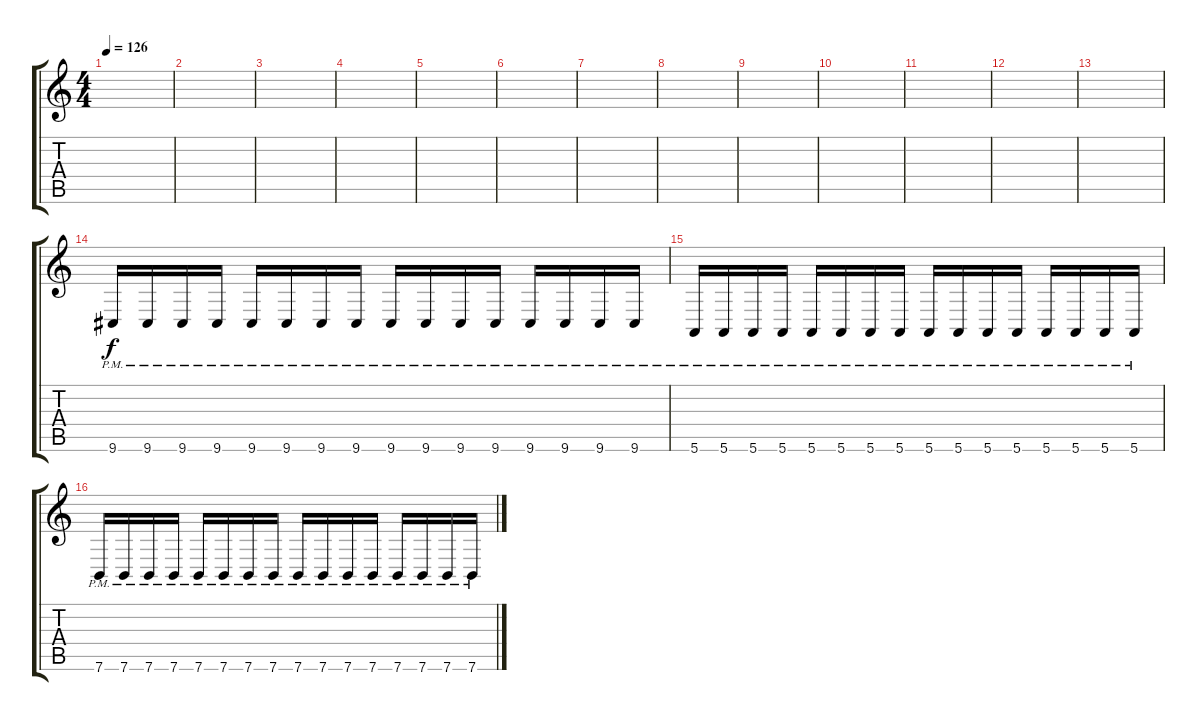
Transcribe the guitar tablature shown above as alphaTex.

\track "" {instrument fx7echoes}
\staff {score tabs}
\tuning (E4 B3 G3 D3 A2 E2) {hide}
\ts (4 4)
\tempo 126
\clef g2
\ks c
|
|
|
|
|
|
|
|
|
|
|
|
|
9.6{pm}.16 9.6{pm}.16 9.6{pm}.16 9.6{pm}.16 9.6{pm}.16 9.6{pm}.16 9.6{pm}.16 9.6{pm}.16 9.6{pm}.16 9.6{pm}.16 9.6{pm}.16 9.6{pm}.16 9.6{pm}.16 9.6{pm}.16 9.6{pm}.16 9.6{pm}.16 |
5.6{pm}.16 5.6{pm}.16 5.6{pm}.16 5.6{pm}.16 5.6{pm}.16 5.6{pm}.16 5.6{pm}.16 5.6{pm}.16 5.6{pm}.16 5.6{pm}.16 5.6{pm}.16 5.6{pm}.16 5.6{pm}.16 5.6{pm}.16 5.6{pm}.16 5.6{pm}.16 |
7.6{pm}.16 7.6{pm}.16 7.6{pm}.16 7.6{pm}.16 7.6{pm}.16 7.6{pm}.16 7.6{pm}.16 7.6{pm}.16 7.6{pm}.16 7.6{pm}.16 7.6{pm}.16 7.6{pm}.16 7.6{pm}.16 7.6{pm}.16 7.6{pm}.16 7.6{pm}.16
